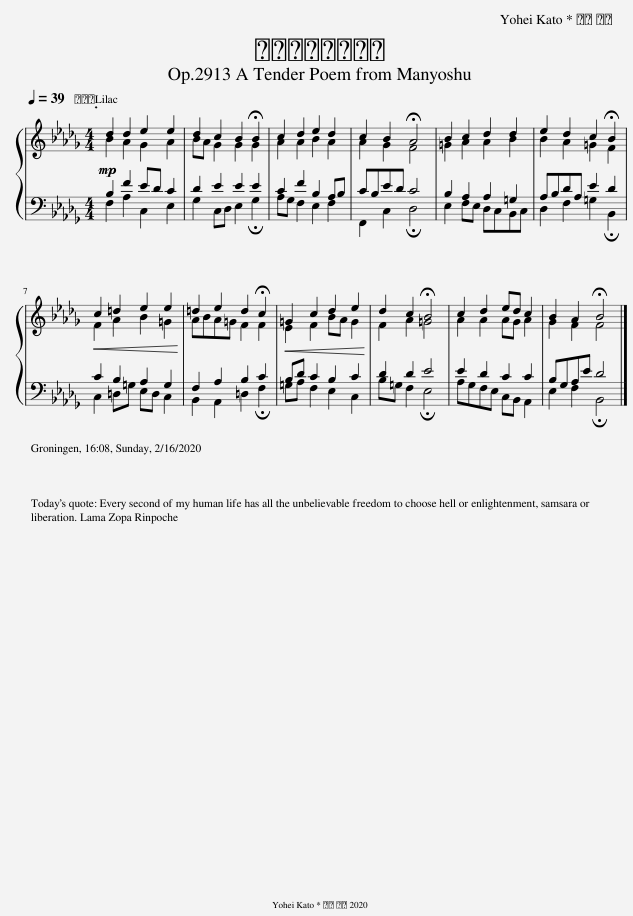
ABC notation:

X:1
%%score { ( 1 2 ) | ( 3 4 ) }
L:1/8
Q:1/4=39
M:4/4
I:linebreak $
K:Db
V:1 treble
V:2 treble
V:3 bass
V:4 bass
V:1
!mp! B2 A2 G2 A2 | BA G2 G2 !fermata!G2 | A2 A2 B2 A2 | A2 G2 !fermata!F4 | =G2 A2 A2 B2 | %5
 B2 A2 =G2 !fermata!F2 |$!<(! F2 A2 B2 =G2!<)! | ABA=G F2 !fermata!F2 |!<(! E2 F2 BA =G2!<)! | F2 A2 !fermata!=G4 | %10
 A2 A2 AG A2 | G2 F2 !fermata!F4 |] %12
V:2
 d2 d2 e2 e2 | d2 c2 B2 B2 | c2 d2 e2 d2 | c2 B2 A4 | B2 c2 d2 d2 | %5
 e2 d2 c2 B2 |$ c2 =d2 e2 e2 | =d2 e2 d2 c2 | =G2 c2 d2 e2 | d2 c2 B4 | %10
 c2 d2 ed c2 | B2 A2 B4 |] %12
V:3
 F,2 A,2 C,2 E,2 | G,2 C,D, E,2 !fermata!G,2 | A,G, F,2 E,2 F,2 | F,,2 C,2 !fermata!D,4 | E,2 F,E, D,C,B,,C, | %5
 D,2 F,2 =G,2 !fermata!B,,2 |$ C,2 =D,=G, E,D, C,2 | B,,2 A,,2 =D,2 !fermata!F,2 | =G,A, F,2 E,2 C,2 | B,=G, F,2 !fermata!E,4 | %10
 A,G,F,E, C,B,, A,,2 | E,2 F,2 !fermata!B,,4 |] %12
V:4
 B,2 F2 ED C2 | D2 E2 E2 E2 | C2 F2 B,2 A,B, | CB,ED C4 | B,2 A,2 A,2 =G,2 | %5
 A,B,DA, E2 D2 |$ C2 B,2 A,2 =G,2 | F,2 A,2 B,2 C2 | B,D C2 B,2 C2 | D2 D2 E4 | %10
 E2 D2 C2 C2 | B,G,A,E D4 |] %12
